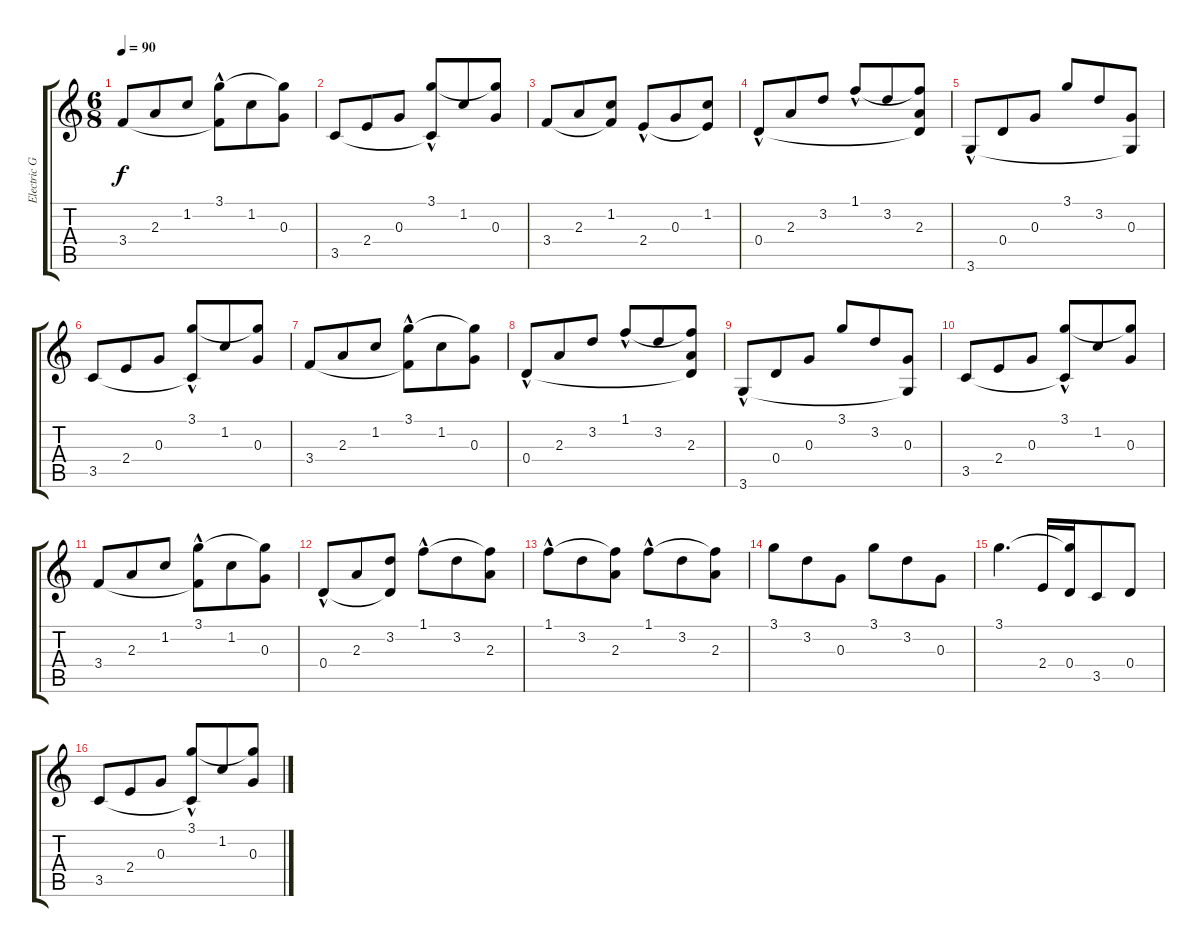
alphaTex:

\track ("Electric Guitar (clean)" "Electric G") {instrument electricguitarclean}
\staff {score tabs}
\tuning (E4 B3 G3 D3 A2 E2) {hide}
\ts (6 8)
\tempo 90
\clef g2
\ks c
3.4.8{dy f} 2.3.8 1.2.8 (3.1{hac} 3.4{t}).8 1.2.8 (3.1{t} 0.3).8 |
3.5.8 2.4.8 0.3.8 (3.1{hac} 3.5{t}).8 1.2.8 (3.1{t} 0.3).8 |
3.4.8 2.3.8 (1.2 3.4{t}).8 2.4{hac}.8 0.3.8 (1.2 2.4{t}).8 |
0.4{hac}.8 2.3.8 3.2.8 1.1{hac}.8 3.2.8 (1.1{t} 2.3 0.4{t}).8 |
3.6{hac}.8 0.4.8 0.3.8 3.1.8 3.2.8 (0.3 3.6{t}).8 |
3.5.8 2.4.8 0.3.8 (3.1{hac} 3.5{t}).8 1.2.8 (3.1{t} 0.3).8 |
3.4.8 2.3.8 1.2.8 (3.1{hac} 3.4{t}).8 1.2.8 (3.1{t} 0.3).8 |
0.4{hac}.8 2.3.8 3.2.8 1.1{hac}.8 3.2.8 (1.1{t} 2.3 0.4{t}).8 |
3.6{hac}.8 0.4.8 0.3.8 3.1.8 3.2.8 (0.3 3.6{t}).8 |
3.5.8 2.4.8 0.3.8 (3.1{hac} 3.5{t}).8 1.2.8 (3.1{t} 0.3).8 |
3.4.8 2.3.8 1.2.8 (3.1{hac} 3.4{t}).8 1.2.8 (3.1{t} 0.3).8 |
0.4{hac}.8 2.3.8 (3.2 0.4{t}).8 1.1{hac}.8 3.2.8 (1.1{t} 2.3).8 |
1.1{hac}.8 3.2.8 (1.1{t} 2.3).8 1.1{hac}.8 3.2.8 (1.1{t} 2.3).8 |
3.1.8 3.2.8 0.3.8 3.1.8 3.2.8 0.3.8 |
3.1.4{d} 2.4.16 (3.1{t} 0.4).16 3.5.8 0.4.8 |
3.5.8 2.4.8 0.3.8 (3.1{hac} 3.5{t}).8 1.2.8 (3.1{t} 0.3).8
